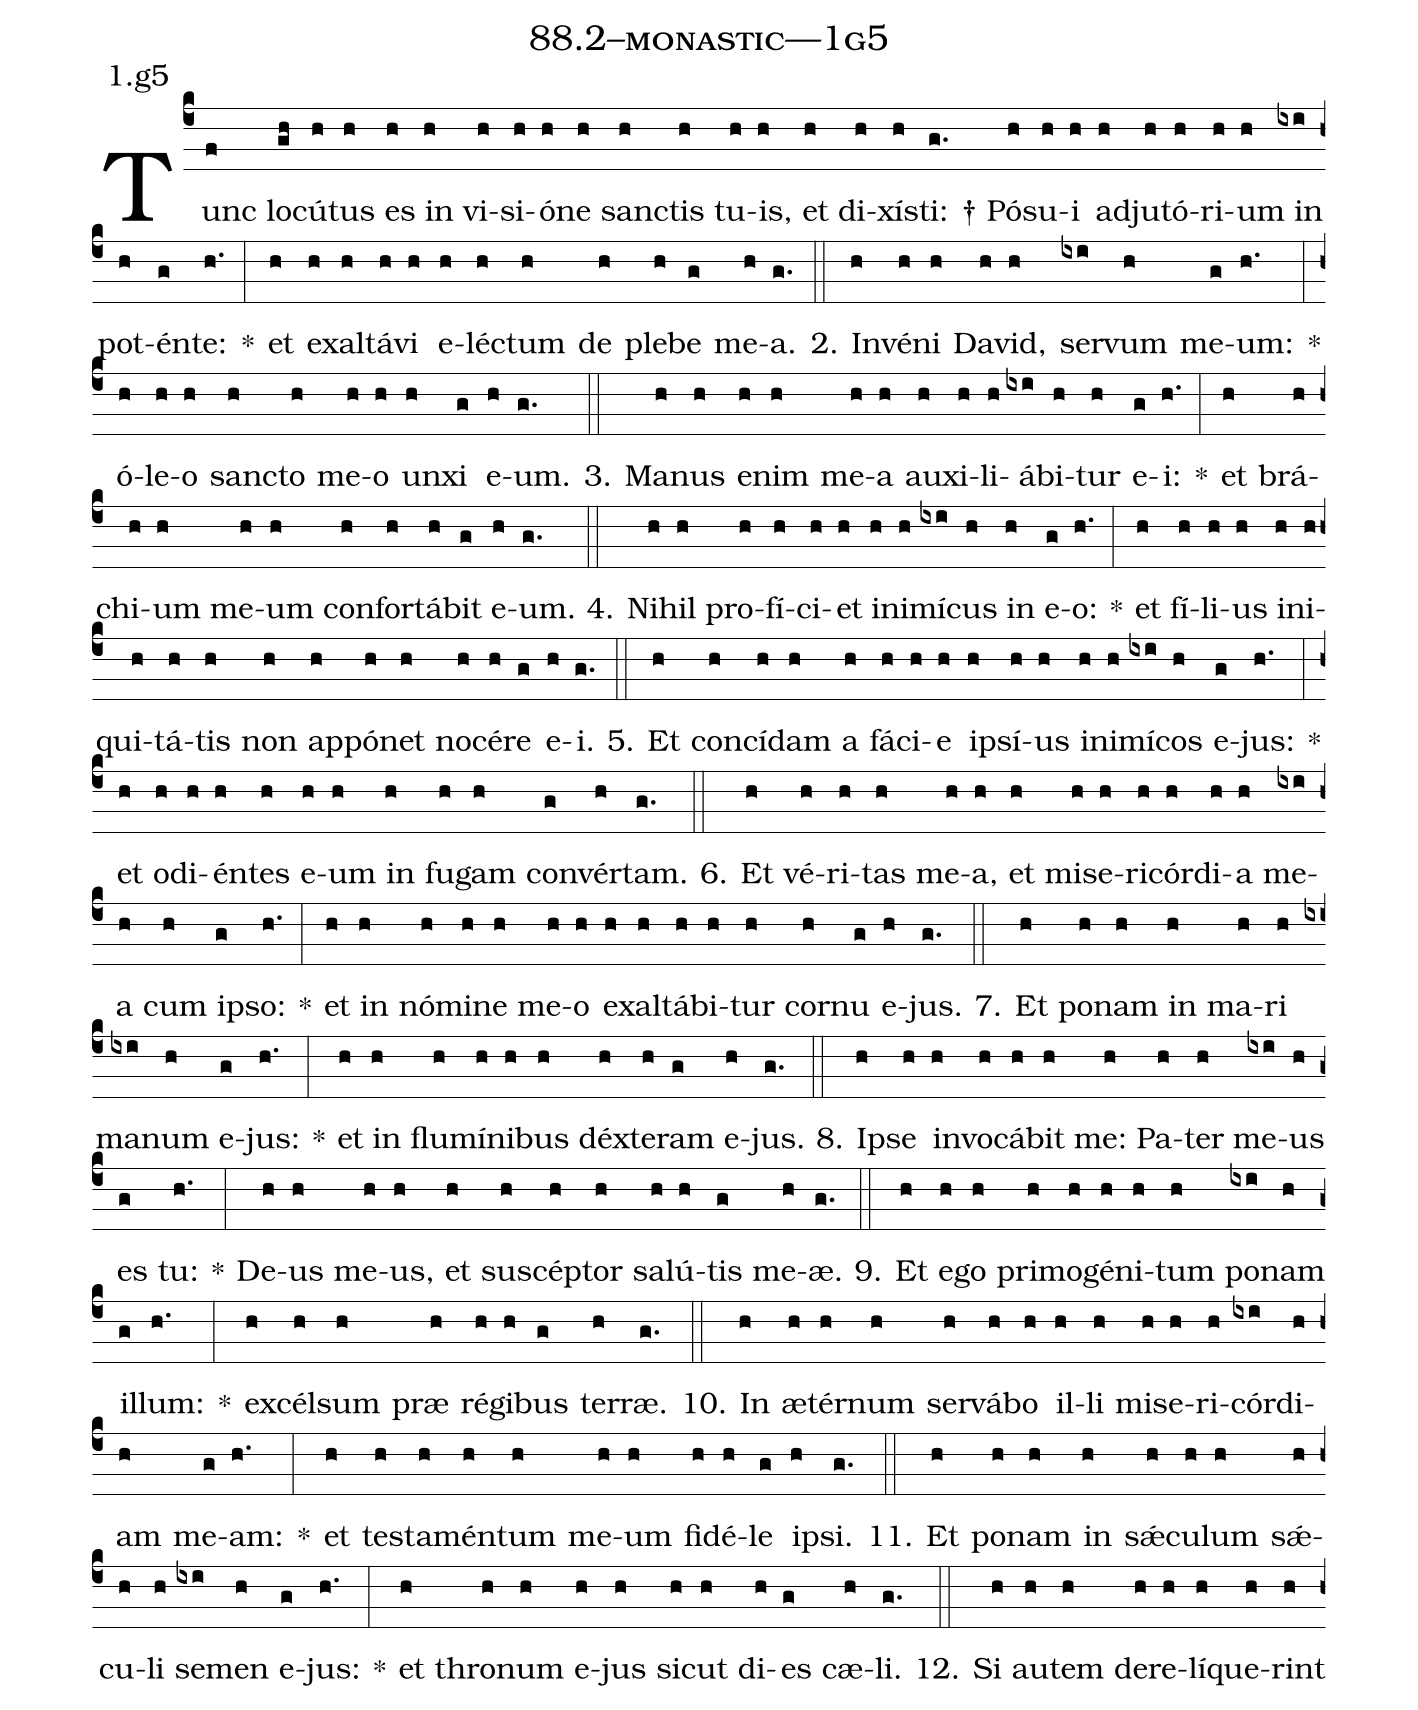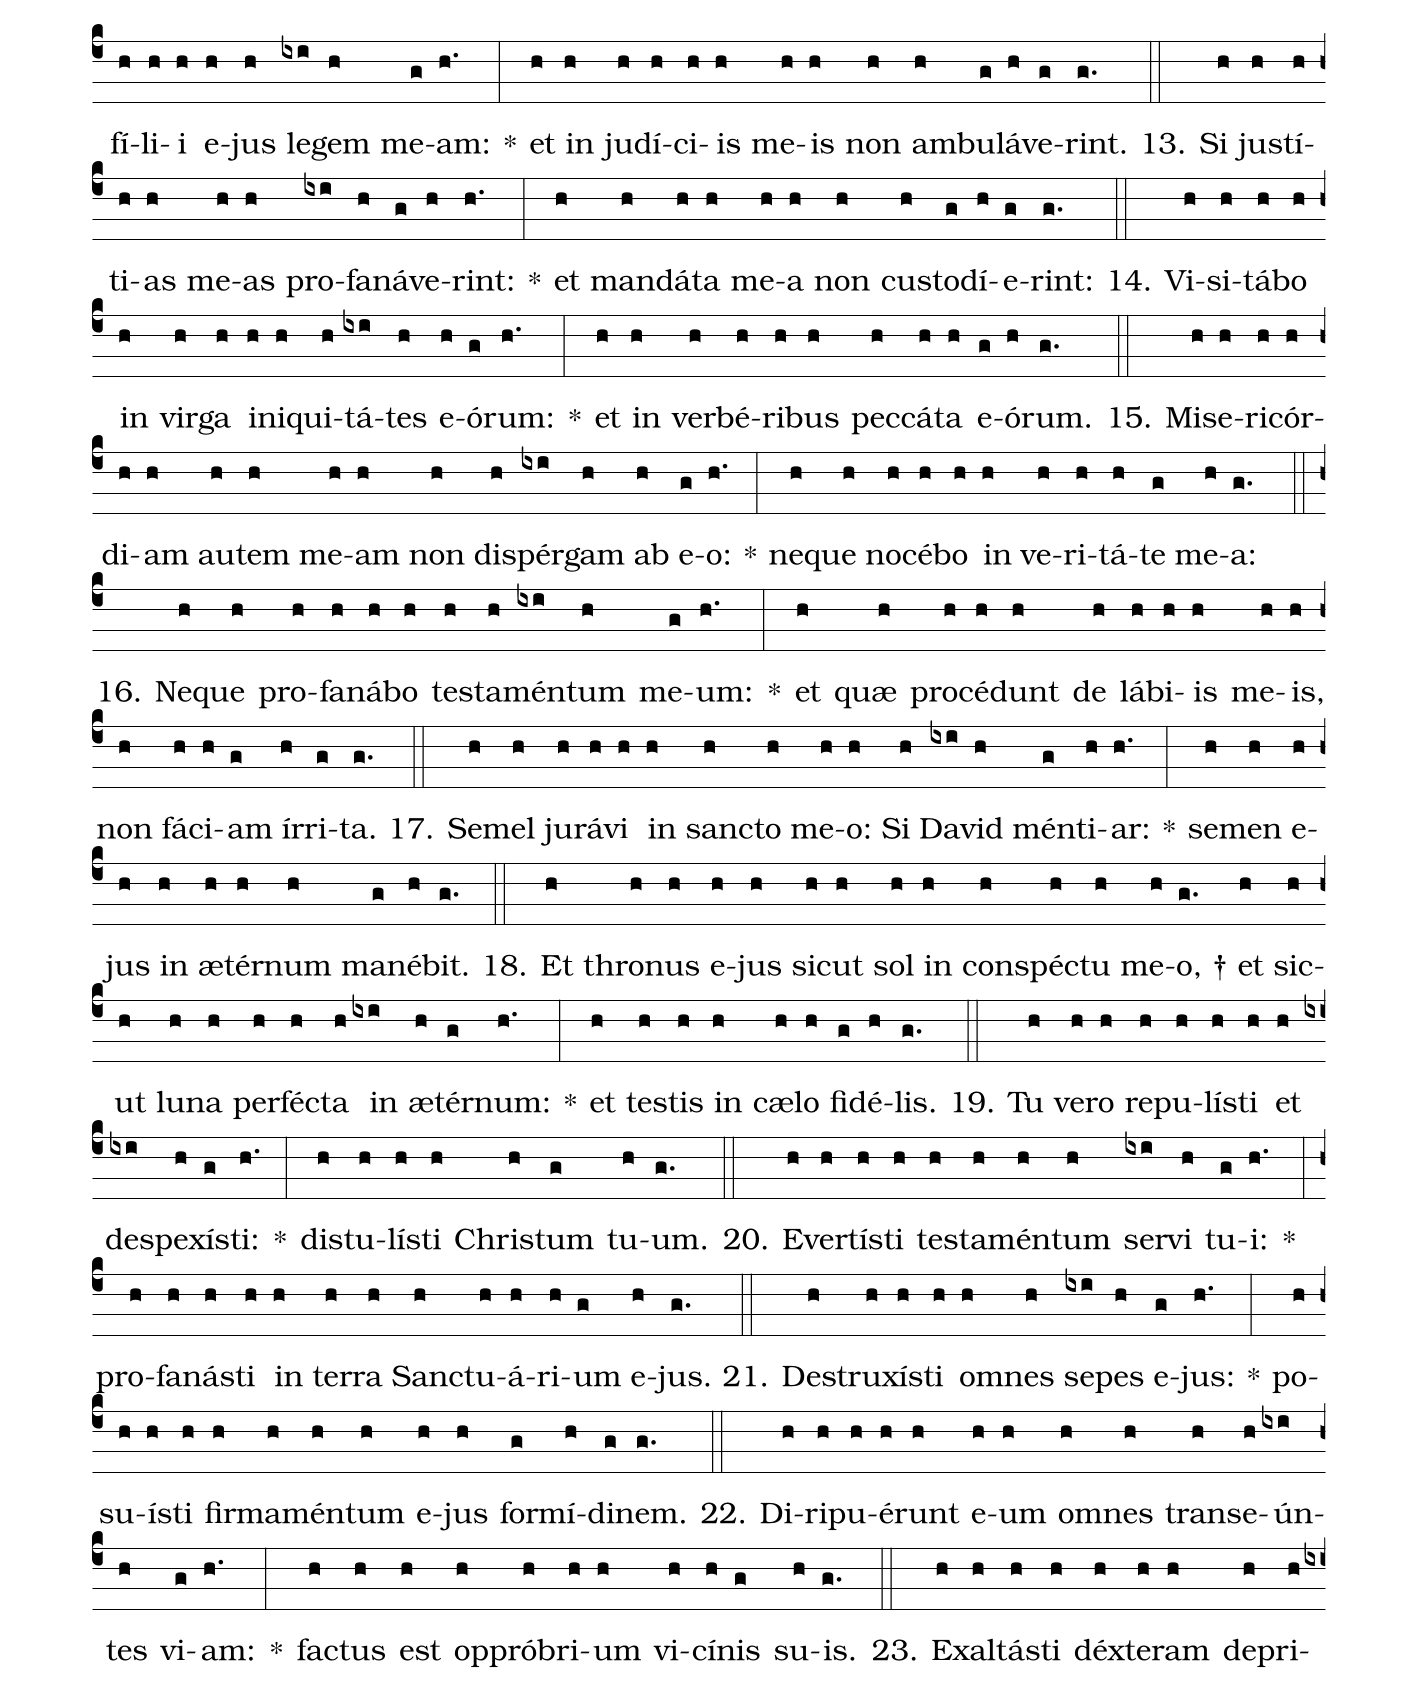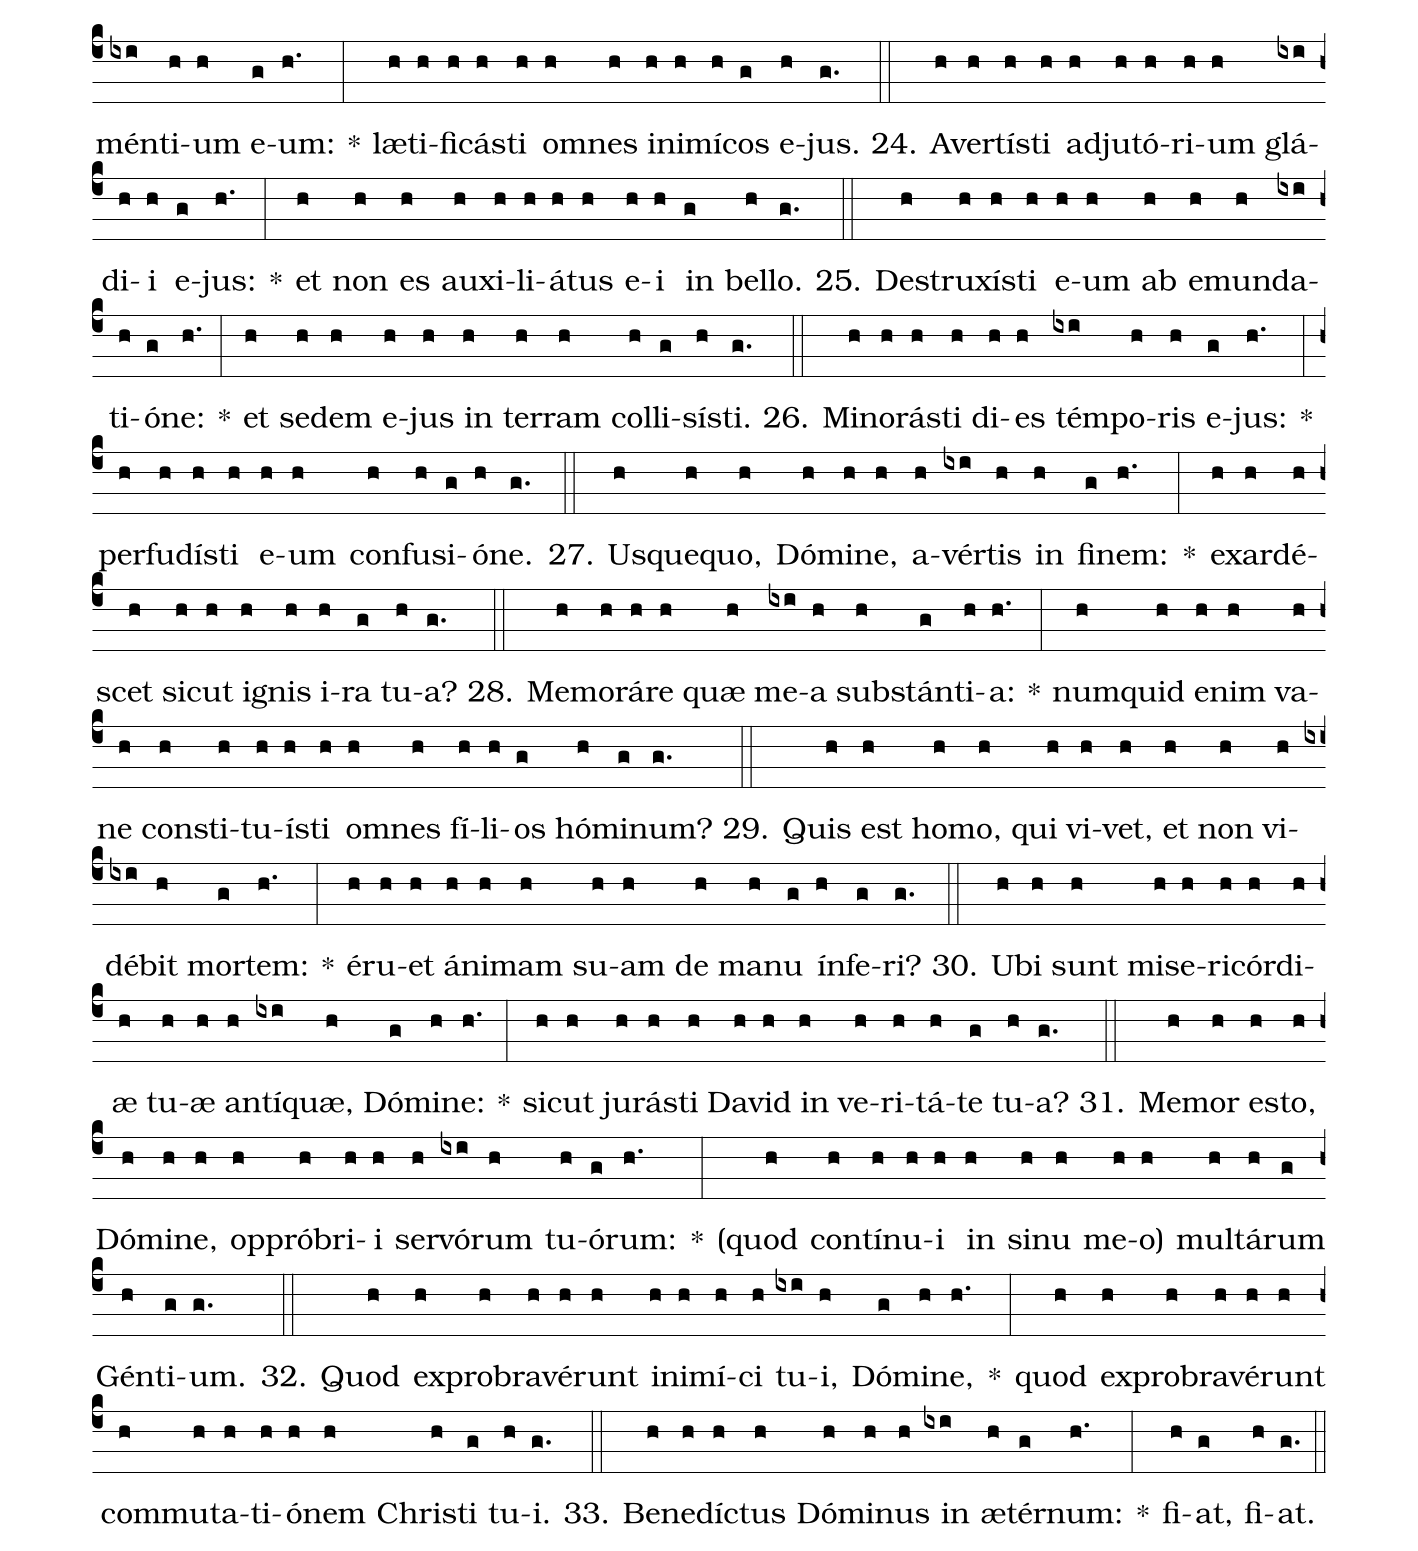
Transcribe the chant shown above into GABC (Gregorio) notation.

name: 88.2--monastic---1g5;
annotation: 1.g5;
%%
(c4)Tunc(f) lo(gh)cú(h)tus(h) es(h) in(h) vi(h)si(h)ó(h)ne(h) sanc(h)tis(h) tu(h)is,(h) et(h) di(h)xís(h)ti: †(g.) Pó(h)su(h)i(h) ad(h)ju(h)tó(h)ri(h)um(h) in(ixi) pot(h)én(g)te:(h.) *(:) et(h) ex(h)al(h)tá(h)vi(h) e(h)léc(h)tum(h) de(h) ple(h)be(g) me(h)a.(g.) (::)
2. In(h)vé(h)ni(h) Da(h)vid,(h) ser(ixi)vum(h) me(g)um:(h.) *(:) ó(h)le(h)o(h) sanc(h)to(h) me(h)o(h) un(h)xi(g) e(h)um.(g.) (::)
3. Ma(h)nus(h) e(h)nim(h) me(h)a(h) au(h)xi(h)li(h)á(ixi)bi(h)tur(h) e(g)i:(h.) *(:) et(h) brá(h)chi(h)um(h) me(h)um(h) con(h)for(h)tá(h)bit(g) e(h)um.(g.) (::)
4. Ni(h)hil(h) pro(h)fí(h)ci(h)et(h) in(h)i(h)mí(ixi)cus(h) in(h) e(g)o:(h.) *(:) et(h) fí(h)li(h)us(h) in(h)i(h)qui(h)tá(h)tis(h) non(h) ap(h)pó(h)net(h) no(h)cé(h)re(g) e(h)i.(g.) (::)
5. Et(h) con(h)cí(h)dam(h) a(h) fá(h)ci(h)e(h) ip(h)sí(h)us(h) in(h)i(h)mí(ixi)cos(h) e(g)jus:(h.) *(:) et(h) o(h)di(h)én(h)tes(h) e(h)um(h) in(h) fu(h)gam(h) con(g)vér(h)tam.(g.) (::)
6. Et(h) vé(h)ri(h)tas(h) me(h)a,(h) et(h) mi(h)se(h)ri(h)cór(h)di(h)a(h) me(ixi)a(h) cum(h) ip(g)so:(h.) *(:) et(h) in(h) nó(h)mi(h)ne(h) me(h)o(h) ex(h)al(h)tá(h)bi(h)tur(h) cor(h)nu(g) e(h)jus.(g.) (::)
7. Et(h) po(h)nam(h) in(h) ma(h)ri(h) ma(ixi)num(h) e(g)jus:(h.) *(:) et(h) in(h) flu(h)mí(h)ni(h)bus(h) déx(h)te(h)ram(g) e(h)jus.(g.) (::)
8. Ip(h)se(h) in(h)vo(h)cá(h)bit(h) me:(h) Pa(h)ter(h) me(ixi)us(h) es(g) tu:(h.) *(:) De(h)us(h) me(h)us,(h) et(h) su(h)scép(h)tor(h) sa(h)lú(h)tis(g) me(h)æ.(g.) (::)
9. Et(h) e(h)go(h) pri(h)mo(h)gé(h)ni(h)tum(h) po(ixi)nam(h) il(g)lum:(h.) *(:) ex(h)cél(h)sum(h) præ(h) ré(h)gi(h)bus(g) ter(h)ræ.(g.) (::)
10. In(h) æ(h)tér(h)num(h) ser(h)vá(h)bo(h) il(h)li(h) mi(h)se(h)ri(h)cór(ixi)di(h)am(h) me(g)am:(h.) *(:) et(h) tes(h)ta(h)mén(h)tum(h) me(h)um(h) fi(h)dé(h)le(g) ip(h)si.(g.) (::)
11. Et(h) po(h)nam(h) in(h) sǽ(h)cu(h)lum(h) sǽ(h)cu(h)li(h) se(ixi)men(h) e(g)jus:(h.) *(:) et(h) thro(h)num(h) e(h)jus(h) sic(h)ut(h) di(h)es(g) cæ(h)li.(g.) (::)
12. Si(h) au(h)tem(h) de(h)re(h)lí(h)que(h)rint(h) fí(h)li(h)i(h) e(h)jus(h) le(ixi)gem(h) me(g)am:(h.) *(:) et(h) in(h) ju(h)dí(h)ci(h)is(h) me(h)is(h) non(h) am(h)bu(g)lá(h)ve(g)rint.(g.) (::)
13. Si(h) jus(h)tí(h)ti(h)as(h) me(h)as(h) pro(ixi)fa(h)ná(g)ve(h)rint:(h.) *(:) et(h) man(h)dá(h)ta(h) me(h)a(h) non(h) cus(h)to(g)dí(h)e(g)rint:(g.) (::)
14. Vi(h)si(h)tá(h)bo(h) in(h) vir(h)ga(h) in(h)i(h)qui(h)tá(ixi)tes(h) e(h)ó(g)rum:(h.) *(:) et(h) in(h) ver(h)bé(h)ri(h)bus(h) pec(h)cá(h)ta(h) e(g)ó(h)rum.(g.) (::)
15. Mi(h)se(h)ri(h)cór(h)di(h)am(h) au(h)tem(h) me(h)am(h) non(h) di(h)spér(ixi)gam(h) ab(h) e(g)o:(h.) *(:) ne(h)que(h) no(h)cé(h)bo(h) in(h) ve(h)ri(h)tá(h)te(g) me(h)a:(g.) (::)
16. Ne(h)que(h) pro(h)fa(h)ná(h)bo(h) tes(h)ta(h)mén(ixi)tum(h) me(g)um:(h.) *(:) et(h) quæ(h) pro(h)cé(h)dunt(h) de(h) lá(h)bi(h)is(h) me(h)is,(h) non(h) fá(h)ci(h)am(g) ír(h)ri(g)ta.(g.) (::)
17. Se(h)mel(h) ju(h)rá(h)vi(h) in(h) sanc(h)to(h) me(h)o:(h) Si(h) Da(ixi)vid(h) mén(g)ti(h)ar:(h.) *(:) se(h)men(h) e(h)jus(h) in(h) æ(h)tér(h)num(h) ma(g)né(h)bit.(g.) (::)
18. Et(h) thro(h)nus(h) e(h)jus(h) sic(h)ut(h) sol(h) in(h) con(h)spéc(h)tu(h) me(h)o, †(g.) et(h) sic(h)ut(h) lu(h)na(h) per(h)féc(h)ta(h) in(ixi) æ(h)tér(g)num:(h.) *(:) et(h) tes(h)tis(h) in(h) cæ(h)lo(h) fi(g)dé(h)lis.(g.) (::)
19. Tu(h) ve(h)ro(h) re(h)pu(h)lís(h)ti(h) et(h) de(ixi)spe(h)xís(g)ti:(h.) *(:) dis(h)tu(h)lís(h)ti(h) Chris(h)tum(g) tu(h)um.(g.) (::)
20. E(h)ver(h)tís(h)ti(h) tes(h)ta(h)mén(h)tum(h) ser(ixi)vi(h) tu(g)i:(h.) *(:) pro(h)fa(h)nás(h)ti(h) in(h) ter(h)ra(h) Sanc(h)tu(h)á(h)ri(h)um(g) e(h)jus.(g.) (::)
21. De(h)stru(h)xís(h)ti(h) om(h)nes(h) se(ixi)pes(h) e(g)jus:(h.) *(:) po(h)su(h)ís(h)ti(h) fir(h)ma(h)mén(h)tum(h) e(h)jus(h) for(g)mí(h)di(g)nem.(g.) (::)
22. Di(h)ri(h)pu(h)é(h)runt(h) e(h)um(h) om(h)nes(h) trans(h)e(h)ún(ixi)tes(h) vi(g)am:(h.) *(:) fac(h)tus(h) est(h) op(h)pró(h)bri(h)um(h) vi(h)cí(h)nis(g) su(h)is.(g.) (::)
23. Ex(h)al(h)tás(h)ti(h) déx(h)te(h)ram(h) de(h)pri(h)mén(ixi)ti(h)um(h) e(g)um:(h.) *(:) læ(h)ti(h)fi(h)cás(h)ti(h) om(h)nes(h) in(h)i(h)mí(h)cos(g) e(h)jus.(g.) (::)
24. A(h)ver(h)tís(h)ti(h) ad(h)ju(h)tó(h)ri(h)um(h) glá(ixi)di(h)i(h) e(g)jus:(h.) *(:) et(h) non(h) es(h) au(h)xi(h)li(h)á(h)tus(h) e(h)i(h) in(g) bel(h)lo.(g.) (::)
25. De(h)stru(h)xís(h)ti(h) e(h)um(h) ab(h) e(h)mun(h)da(ixi)ti(h)ó(g)ne:(h.) *(:) et(h) se(h)dem(h) e(h)jus(h) in(h) ter(h)ram(h) col(h)li(g)sís(h)ti.(g.) (::)
26. Mi(h)no(h)rás(h)ti(h) di(h)es(h) tém(ixi)po(h)ris(h) e(g)jus:(h.) *(:) per(h)fu(h)dís(h)ti(h) e(h)um(h) con(h)fu(h)si(g)ó(h)ne.(g.) (::)
27. Us(h)que(h)quo,(h) Dó(h)mi(h)ne,(h) a(h)vér(ixi)tis(h) in(h) fi(g)nem:(h.) *(:) ex(h)ar(h)dé(h)scet(h) sic(h)ut(h) i(h)gnis(h) i(h)ra(g) tu(h)a?(g.) (::)
28. Me(h)mo(h)rá(h)re(h) quæ(h) me(ixi)a(h) sub(h)stán(g)ti(h)a:(h.) *(:) num(h)quid(h) e(h)nim(h) va(h)ne(h) con(h)sti(h)tu(h)ís(h)ti(h) om(h)nes(h) fí(h)li(h)os(g) hó(h)mi(g)num?(g.) (::)
29. Quis(h) est(h) ho(h)mo,(h) qui(h) vi(h)vet,(h) et(h) non(h) vi(h)dé(ixi)bit(h) mor(g)tem:(h.) *(:) é(h)ru(h)et(h) á(h)ni(h)mam(h) su(h)am(h) de(h) ma(h)nu(g) ín(h)fe(g)ri?(g.) (::)
30. U(h)bi(h) sunt(h) mi(h)se(h)ri(h)cór(h)di(h)æ(h) tu(h)æ(h) an(h)tí(ixi)quæ,(h) Dó(g)mi(h)ne:(h.) *(:) sic(h)ut(h) ju(h)rás(h)ti(h) Da(h)vid(h) in(h) ve(h)ri(h)tá(h)te(g) tu(h)a?(g.) (::)
31. Me(h)mor(h) es(h)to,(h) Dó(h)mi(h)ne,(h) op(h)pró(h)bri(h)i(h) ser(h)vó(ixi)rum(h) tu(h)ó(g)rum:(h.) *(:) <v>(</v>quod(h) con(h)tí(h)nu(h)i(h) in(h) si(h)nu(h) me(h)o)(h) mul(h)tá(h)rum(g) Gén(h)ti(g)um.(g.) (::)
32. Quod(h) ex(h)pro(h)bra(h)vé(h)runt(h) in(h)i(h)mí(h)ci(h) tu(ixi)i,(h) Dó(g)mi(h)ne,(h.) *(:) quod(h) ex(h)pro(h)bra(h)vé(h)runt(h) com(h)mu(h)ta(h)ti(h)ó(h)nem(h) Chris(h)ti(g) tu(h)i.(g.) (::)
33. Be(h)ne(h)díc(h)tus(h) Dó(h)mi(h)nus(h) in(ixi) æ(h)tér(g)num:(h.) *(:) fi(h)at,(g) fi(h)at.(g.) (::)
